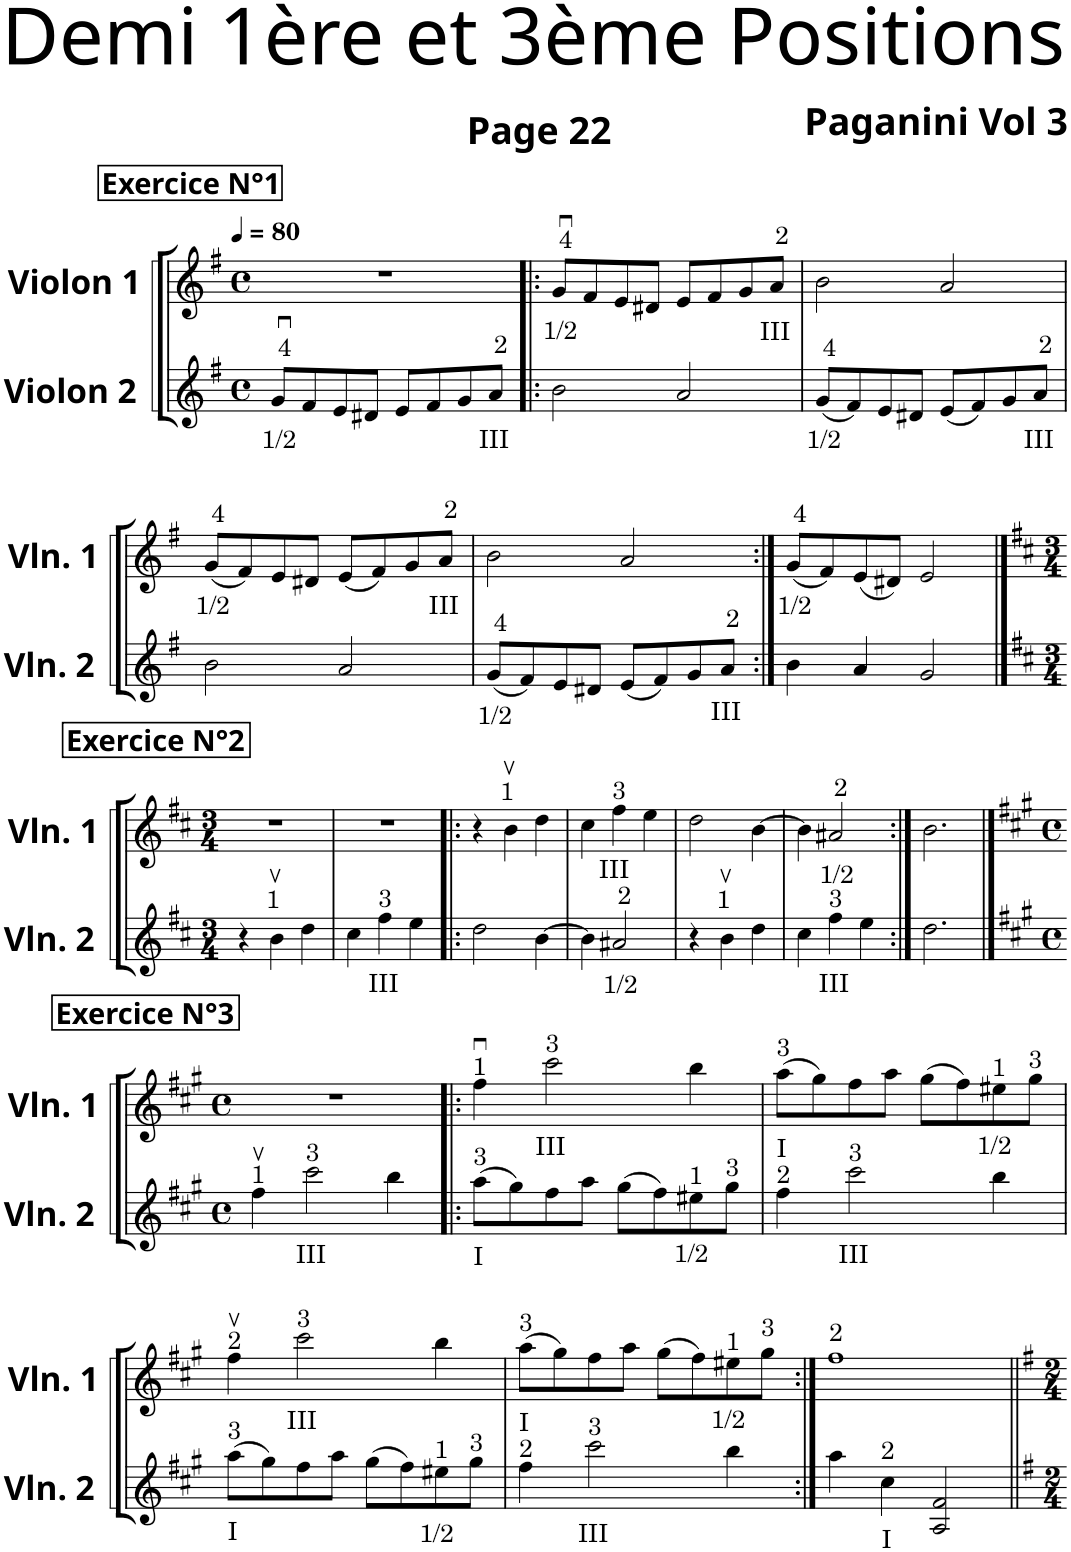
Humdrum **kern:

**kern	**kern
*part2	*part1
*staff2	*staff1
*I"Violon 2	*I"Violon 1
*I'Vln. 2	*I'Vln. 1
*clefG2	*clefG2
*k[f#]	*k[f#]
*M4/4	*M4/4
*met(c)	*met(c)
*MM80	*MM80
!!LO:REH:place=s1:a:B:cj:fs=14:t=Exercice N°1
=1	=1
8gu/L	1r
8f#/	.
8e/	.
8d#X/J	.
8e/L	.
8f#/	.
8g/	.
8a/J	.
=2!|:	=2!|:
2b\	8gu/L
.	8f#/
.	8e/
.	8d#X/J
2a/	8e/L
.	8f#/
.	8g/
.	8a/J
=3	=3
(8g/L	2b\
8f#/)	.
8e/	.
8d#X/J	.
(8e/L	2a/
8f#/)	.
8g/	.
8a/J	.
!!LO:LB:g=z
=4	=4
2b\	(8g/L
.	8f#/)
.	8e/
.	8d#X/J
2a/	(8e/L
.	8f#/)
.	8g/
.	8a/J
=5	=5
(8g/L	2b\
8f#/)	.
8e/	.
8d#X/J	.
(8e/L	2a/
8f#/)	.
8g/	.
8a/J	.
=6:|!	=6:|!
4b\	(8g/L
.	8f#/)
4a/	(8e/
.	8d#X/J)
2g/	2e/
!!LO:LB:g=z
!!LO:REH:place=s1:a:B:cj:fs=14:t=Exercice N°2
==7	==7
*k[f#c#]	*k[f#c#]
*M3/4	*M3/4
4r	2.r
4bv\	.
4dd\	.
=8	=8
4cc#\	2.r
4ff#\	.
4ee\	.
=9!|:	=9!|:
2dd\	4r
.	4bv\
[4b\	4dd\
=10	=10
4b\]	4cc#\
2a#X/	4ff#\
.	4ee\
=11	=11
4r	2dd\
4bv\	.
4dd\	[4b\
=12	=12
4cc#\	4b\]
4ff#\	2a#X/
4ee\	.
=13:|!	=13:|!
2.dd\	2.b\
!!LO:LB:g=z
!!LO:REH:place=s1:a:B:cj:fs=14:t=Exercice N°3
==14	==14
*k[f#c#g#]	*k[f#c#g#]
*M4/4	*M4/4
*met(c)	*met(c)
4ff#v\	1r
2ccc#\	.
4bb\	.
=15!|:	=15!|:
(8aa\L	4ff#u\
8gg#\)	.
8ff#\	2ccc#\
8aa\J	.
(8gg#\L	.
8ff#\)	.
8ee#X\	4bb\
8gg#\J	.
=16	=16
4ff#\	(8aa\L
.	8gg#\)
2ccc#\	8ff#\
.	8aa\J
.	(8gg#\L
.	8ff#\)
4bb\	8ee#X\
.	8gg#\J
!!LO:LB:g=z
=17	=17
(8aa\L	4ff#v\
8gg#\)	.
8ff#\	2ccc#\
8aa\J	.
(8gg#\L	.
8ff#\)	.
8ee#X\	4bb\
8gg#\J	.
=18	=18
4ff#\	(8aa\L
.	8gg#\)
2ccc#\	8ff#\
.	8aa\J
.	(8gg#\L
.	8ff#\)
4bb\	8ee#X\
.	8gg#\J
=19:|!	=19:|!
4aa\	1ff#
4cc#\	.
2A/ 2f#/	.
=||	=||
*-	*-
